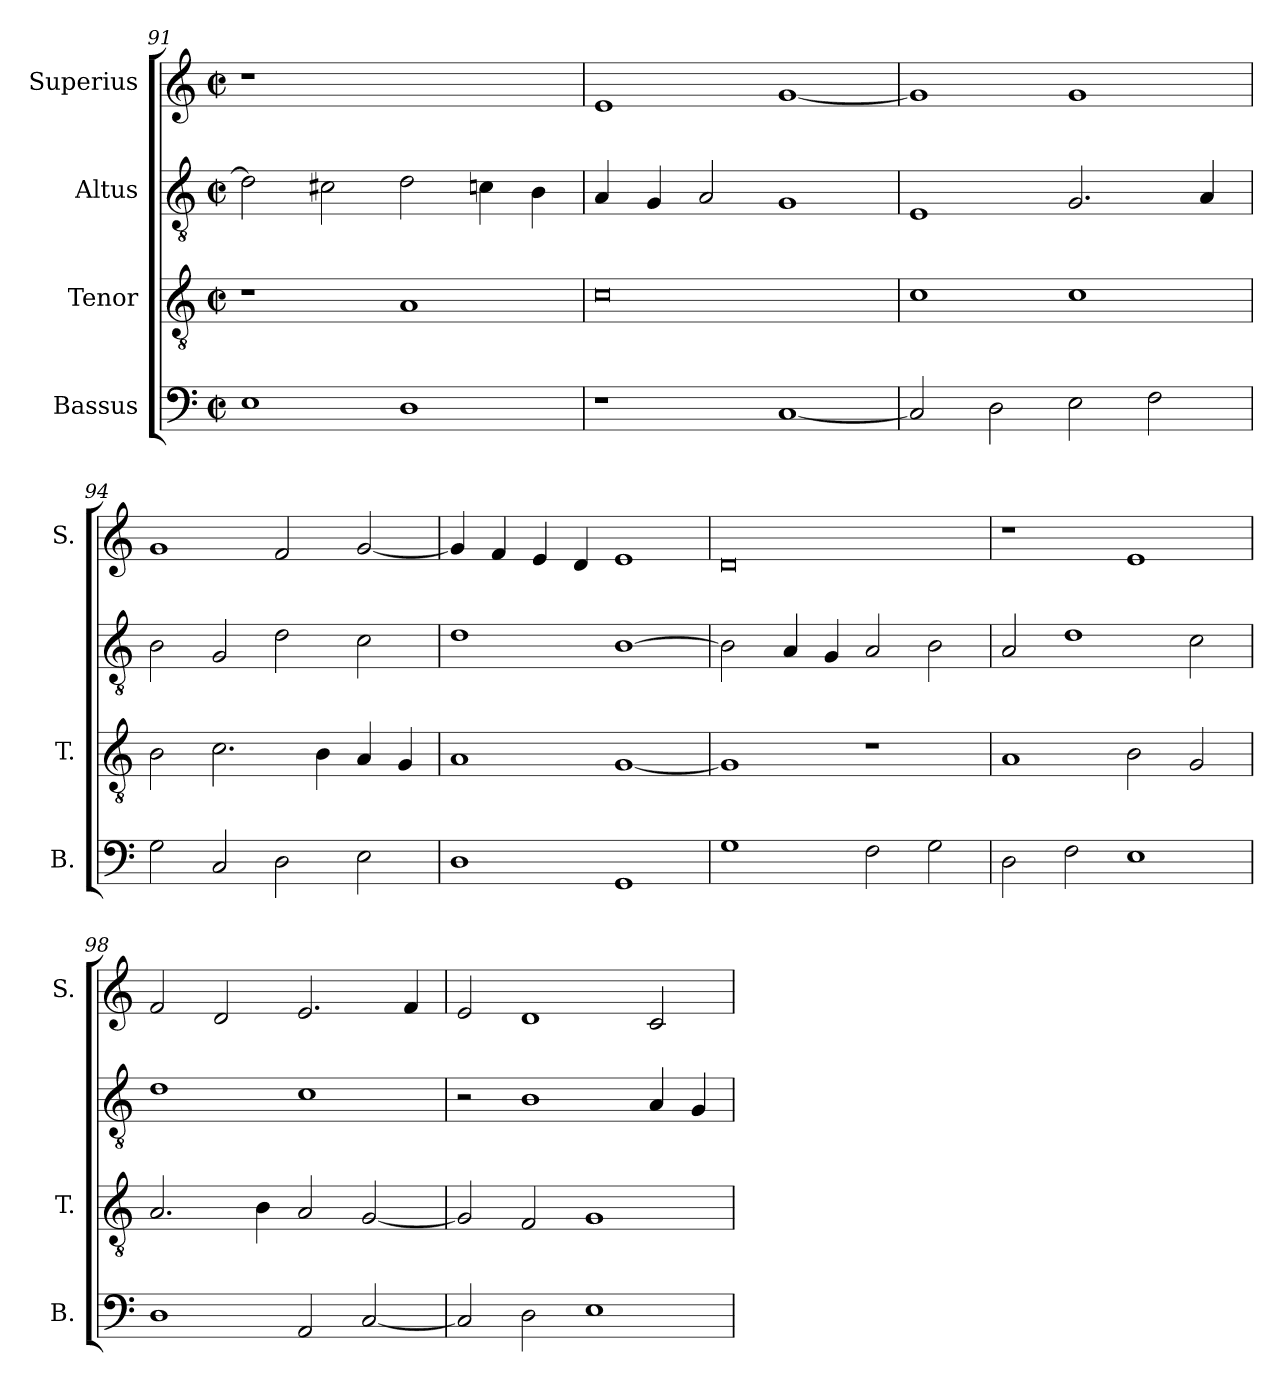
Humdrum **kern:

**kern	**kern	**kern	**kern
*part4	*part3	*part2	*part1
*staff4	*staff3	*staff2	*staff1
*I"Bassus	*I"Tenor	*I"Altus	*I"Superius
*I'B.	*I'T.	*	*I'S.
*clefF4	*clefGv2	*clefGv2	*clefG2
*	*ITrd7c12	*ITrd7c12	*
*k[]	*k[]	*k[]	*k[]
*C:	*C:	*C:	*C:
*M2/2	*M2/2	*M2/2	*M2/2
*met(c|)	*met(c|)	*met(c|)	*met(c|)
=91	=91	=91	=91
!	!	!	!LO:N:vis=1
1Ei	1r	2Di\]	1r
.	.	2C#Xi\	.
1Di	1AAi	2Di\	1ryy
.	.	4Ci\	.
.	.	4BBi\	.
!!LO:LB:g=z
=92	=92	=92	=92
1r	0Ci	4AAi/	1ei
.	.	4GGi/	.
.	.	2AAi/	.
[<1Ci	.	1GGi	[<1gi
=93	=93	=93	=93
2Ci/]	1Ci	1EEi	1gi]
2Di\	.	.	.
2Ei\	1Ci	2.GGi/	1gi
2Fi\	.	.	.
.	.	4AAi/	.
=94	=94	=94	=94
2Gi\	2BBi\	2BBi\	1gi
2Ci/	2.Ci\	2GGi/	.
2Di\	.	2Di\	2fi/
.	4BBi\	.	.
2Ei\	4AAi/	2Ci\	[<2gi/
.	4GGi/	.	.
=95	=95	=95	=95
1Di	1AAi	1Di	4gi/]
.	.	.	4fi/
.	.	.	4ei/
.	.	.	4di/
1GGi	[<1GGi	[>1BBi	1ei
=96	=96	=96	=96
1Gi	1GGi]	2BBi\]	0di
.	.	4AAi/	.
.	.	4GGi/	.
2Fi\	1r	2AAi/	.
2Gi\	.	2BBi\	.
!!LO:LB:g=z
=97	=97	=97	=97
2Di\	1AAi	2AAi/	1r
2Fi\	.	1Di	.
1Ei	2BBi\	.	1ei
.	2GGi/	2Ci\	.
=98	=98	=98	=98
1Di	2.AAi/	1Di	2fi/
.	.	.	2di/
.	4BBi\	.	.
2AAi/	2AAi/	1Ci	2.ei/
[<2Ci/	[<2GGi/	.	.
.	.	.	4fi/
=99	=99	=99	=99
2Ci/]	2GGi/]	2r	2ei/
2Di\	2FFi/	1BBi	1di
1Ei	1GGi	.	.
.	.	4AAi/	2ci/
.	.	4GGi/	.
=	=	=	=
*-	*-	*-	*-
